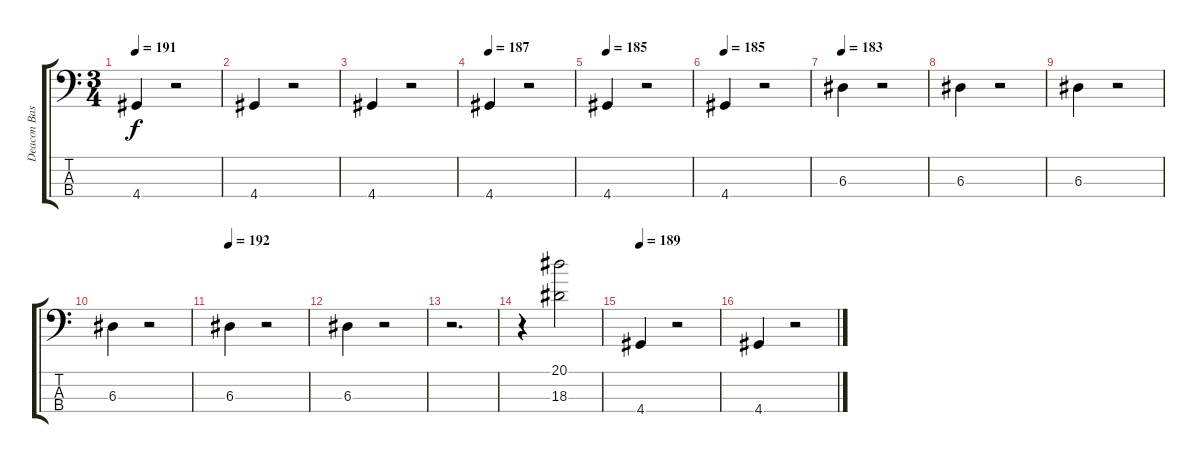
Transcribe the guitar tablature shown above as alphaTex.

\track ("Deacon Bass" "Deacon Bas") {instrument electricbassfinger}
\staff {score tabs}
\tuning (G2 D2 A1 E1) {hide}
\ts (3 4)
\tempo 191
\clef f4
\ks c
4.4.4{dy f} r.2 |
4.4.4 r.2 |
4.4.4 r.2 |
\tempo 187
4.4.4 r.2 |
\tempo 185
4.4.4 r.2 |
\tempo 185
4.4.4 r.2 |
\tempo 183
6.3.4 r.2 |
6.3.4 r.2 |
6.3.4 r.2 |
6.3.4 r.2 |
\tempo 192
6.3.4 r.2 |
6.3.4 r.2 |
r.2{d} |
r.4 (20.1 18.3).2 |
\tempo 189
4.4.4 r.2 |
4.4.4 r.2
